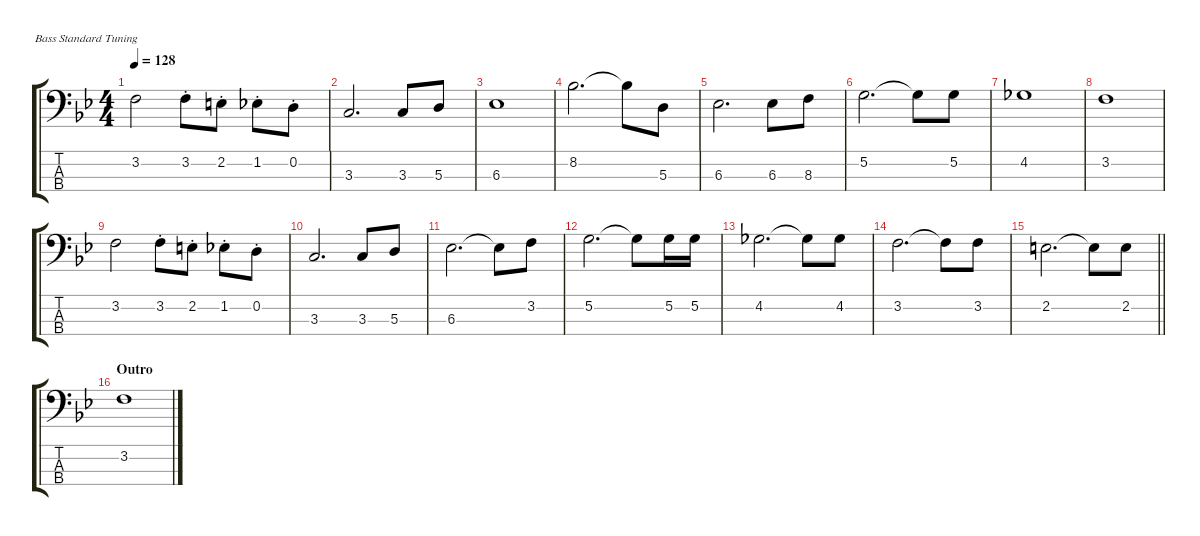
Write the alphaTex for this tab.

\defaultSystemsLayout 4
\hideDynamics
\bracketExtendMode groupsimilarinstruments
\singleTrackTrackNamePolicy hidden
\multiTrackTrackNamePolicy hidden
\firstSystemTrackNameMode fullname
\firstSystemTrackNameOrientation horizontal
\otherSystemsTrackNameOrientation horizontal
\extendBarLines
\track ("Bass" "el.bs.") {instrument electricbassfinger}
\staff {score tabs}
\tuning (G2 D2 A1 E1)
\ts (4 4)
\tempo 128
\clef f4
\ks bb
3.2{acc forcenatural}.2{dy f beam Down} 3.2{st acc forcenatural}.8{beam Down} 2.2{st acc forcenatural}.8{beam Down} 1.2{st acc b}.8{beam Down} 0.2{st acc forcenatural}.8{beam Down} |
3.3{acc forcenatural}.2{d beam Up} 3.3{acc forcenatural}.8{beam Up} 5.3{acc forcenatural}.8{beam Up} |
6.3{acc b}.1{beam Down} |
8.2{acc b}.2{d beam Down} 8.2{t acc b}.8{beam Down} 5.3{acc forcenatural}.8{beam Down} |
6.3{acc b}.2{d beam Down} 6.3{acc b}.8{beam Down} 8.3{acc forcenatural}.8{beam Down} |
5.2{acc forcenatural}.2{d beam Down} 5.2{t acc forcenatural}.8{beam Down} 5.2{acc forcenatural}.8{beam Down} |
4.2{acc b}.1{beam Down} |
3.2{acc forcenatural}.1{beam Down} |
3.2{acc forcenatural}.2{beam Down} 3.2{st acc forcenatural}.8{beam Down} 2.2{st acc forcenatural}.8{beam Down} 1.2{st acc b}.8{beam Down} 0.2{st acc forcenatural}.8{beam Down} |
3.3{acc forcenatural}.2{d beam Up} 3.3{acc forcenatural}.8{beam Up} 5.3{acc forcenatural}.8{beam Up} |
6.3{acc b}.2{d beam Down} 6.3{t acc b}.8{beam Down} 3.2{acc forcenatural}.8{beam Down} |
5.2{acc forcenatural}.2{d beam Down} 5.2{t acc forcenatural}.8{beam Down} 5.2{acc forcenatural}.16{beam Down} 5.2{acc forcenatural}.16{beam Down} |
4.2{acc b}.2{d beam Down} 4.2{t acc b}.8{beam Down} 4.2{acc b}.8{beam Down} |
3.2{acc forcenatural}.2{d beam Down} 3.2{t acc forcenatural}.8{beam Down} 3.2{acc forcenatural}.8{beam Down} |
\barLineRight lightlight
2.2{acc forcenatural}.2{d beam Down} 2.2{t acc forcenatural}.8{beam Down} 2.2{acc forcenatural}.8{beam Down} |
\section ("" "Outro")
3.2{acc forcenatural}.1{beam Down}
